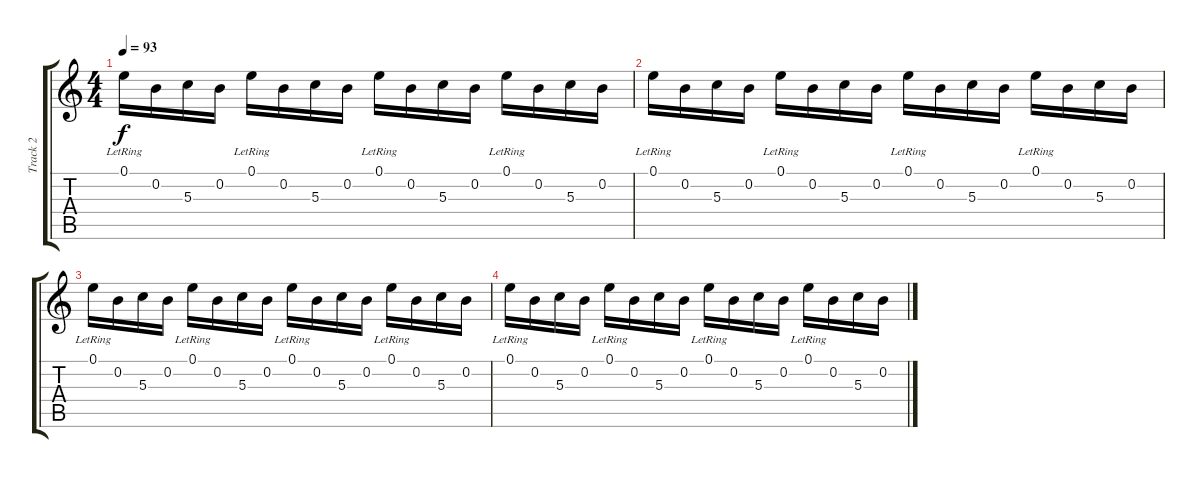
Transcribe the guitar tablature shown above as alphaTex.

\track ("Track 2" "Track 2") {instrument acousticguitarsteel}
\staff {score tabs}
\tuning (E4 B3 G3 D3 A2 E2) {hide}
\ts (4 4)
\tempo 93
\clef g2
\ks c
0.1{lr}.16{dy f instrument acousticguitarsteel} 0.2.16 5.3.16 0.2.16 0.1{lr}.16 0.2.16 5.3.16 0.2.16 0.1{lr}.16 0.2.16 5.3.16 0.2.16 0.1{lr}.16 0.2.16 5.3.16 0.2.16 |
0.1{lr}.16 0.2.16 5.3.16 0.2.16 0.1{lr}.16 0.2.16 5.3.16 0.2.16 0.1{lr}.16 0.2.16 5.3.16 0.2.16 0.1{lr}.16 0.2.16 5.3.16 0.2.16 |
0.1{lr}.16 0.2.16 5.3.16 0.2.16 0.1{lr}.16 0.2.16 5.3.16 0.2.16 0.1{lr}.16 0.2.16 5.3.16 0.2.16 0.1{lr}.16 0.2.16 5.3.16 0.2.16 |
0.1{lr}.16 0.2.16 5.3.16 0.2.16 0.1{lr}.16 0.2.16 5.3.16 0.2.16 0.1{lr}.16 0.2.16 5.3.16 0.2.16 0.1{lr}.16 0.2.16 5.3.16 0.2.16
